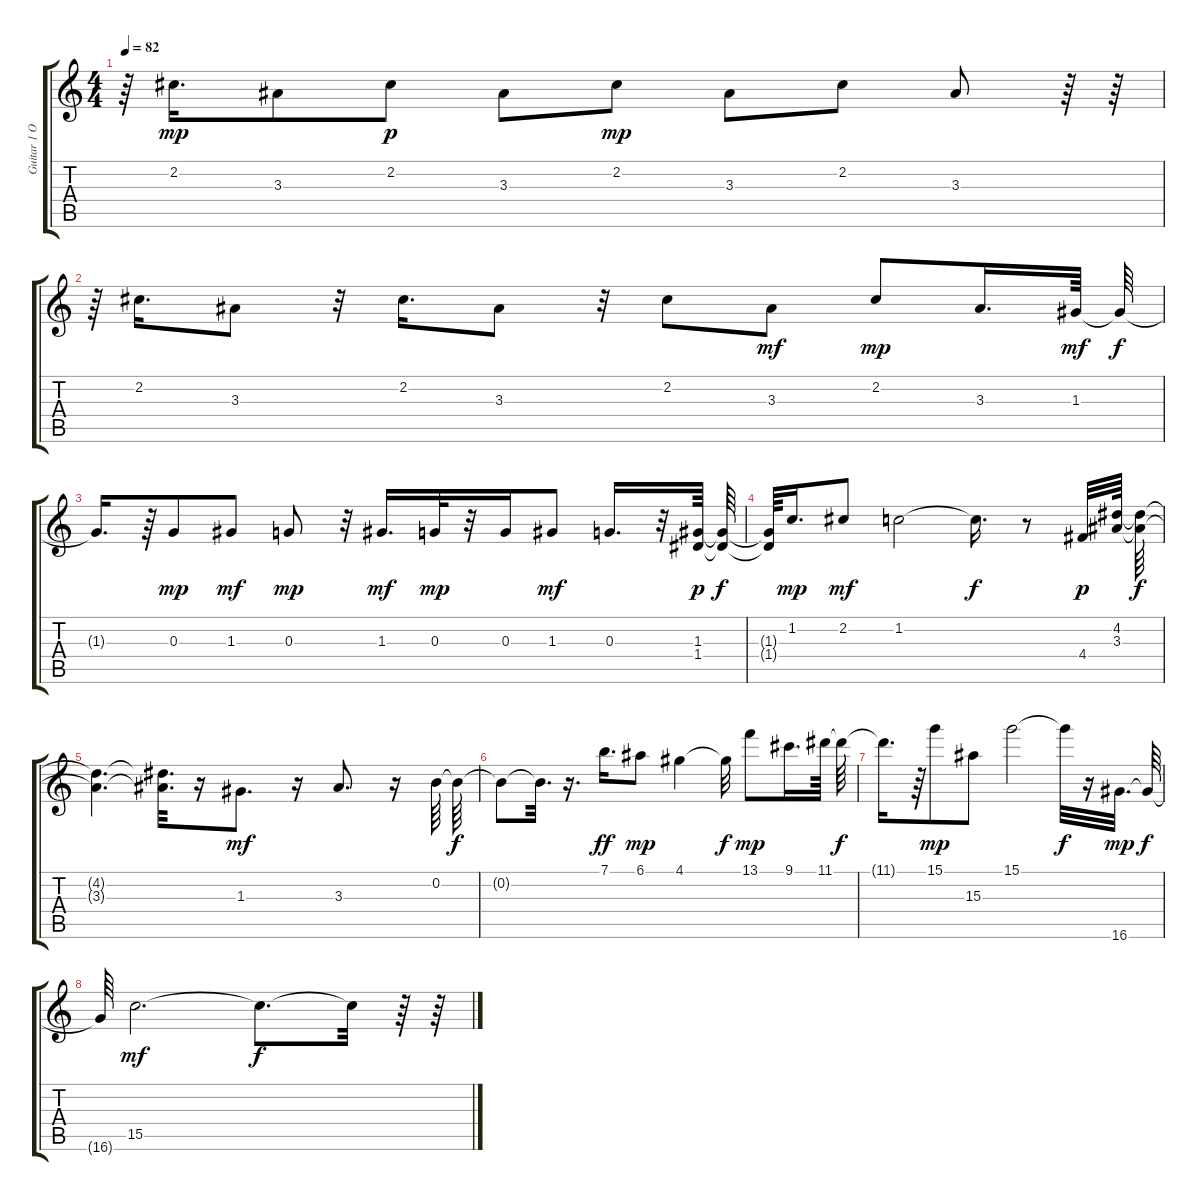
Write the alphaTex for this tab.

\track ("Guitar 1 Overdriven MIX" "Guitar 1 O") {instrument overdrivenguitar}
\staff {score tabs}
\tuning (E4 B3 G3 D3 A2 E2) {hide}
\ts (4 4)
\tempo 82
\clef g2
\ks c
r.64{dy f} 2.2.16{d dy mp} 3.3.8 2.2.8{dy p} 3.3.8 2.2.8{dy mp} 3.3.8 2.2.8 3.3.8 r.64 r.64 |
r.64 2.2.16{d} 3.3.8 r.32 2.2.16{d} 3.3.8 r.32 2.2.8 3.3.8{dy mf} 2.2.8{dy mp} 3.3.16{d} 1.3.64{dy mf} 1.3{t}.64{dy f} |
1.3{t}.16{d} r.64 0.3.8{dy mp} 1.3.8{dy mf} 0.3.8{dy mp} r.32 1.3.16{d dy mf} 0.3.32{dy mp} r.32 0.3.16 1.3.8{dy mf} 0.3.16{d} r.32 (1.3 1.4).64{dy p} (1.3{t} 1.4{t}).64{dy f} |
(1.3{t} 1.4{t}).64 1.2.16{d dy mp} 2.2.8{dy mf} 1.2.2 1.2{t}.16{d dy f} r.8 4.4.32{dy p} (4.2 3.3).64 (4.2{t} 3.3{t}).64{dy f} |
(4.2{t} 3.3{t}).4{d} (4.2{t} 3.3{t}).32{d} r.16 1.3.8{d dy mf} r.16 3.3.8{d} r.16 0.2.64 0.2{t}.64{dy f} |
0.2{t}.8 0.2{t}.32{d} r.16{d} 7.1.16{d dy ff} 6.1.8{dy mp} 4.1.4 4.1{t}.32{dy f} 13.1.8{dy mp} 9.1.16{d} 11.1.64 11.1{t}.64{dy f} |
11.1{t}.16{d} r.64 15.1.8{dy mp} 15.3.8 15.1.2 15.1{t}.32{dy f} r.16 16.6.32{d dy mp} 16.6{t}.64{dy f} |
16.6{t}.64 15.5.2{d dy mf} 15.5{t}.8{d dy f} 15.5{t}.32 r.64 r.64
